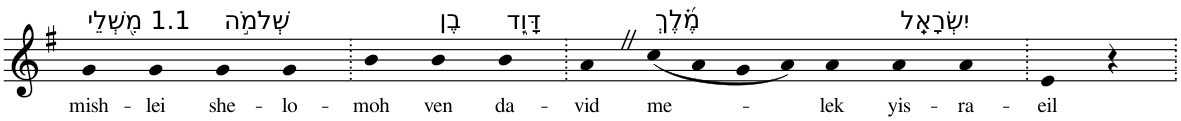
**kern	**text
*part1	*part1
*staff1	*staff1
*I"Piano	*
*I'Pno	*
*clefG2	*
*k[f#]	*
*G:	*
=1	=1
!LO:TX:a:t=1.1 מִ֭שְׁלֵי	!
!	!LO:LY:b
4g	mish-
!	!LO:LY:b
4g	-lei
!LO:TX:a:t=שְׁלֹמֹ֣ה	!
!	!LO:LY:b
4g	she-
!	!LO:LY:b
4g	-lo-
=2.	=2.
!	!LO:LY:b
4b	-moh
!LO:TX:a:t=בֶן	!
!	!LO:LY:b
4b	ven
!LO:TX:a:t=דָּוִ֑ד	!
!	!LO:LY:b
4b	da-
=3.	=3.
!	!LO:LY:b
4aZ	-vid
!LO:TX:a:t=מֶ֝֗לֶךְ	!
!	!LO:LY:b
(<8cc	me-
8a	.
8g	.
8a)	.
!	!LO:LY:b
4a	-lek
!LO:TX:a:t=יִשְׂרָאֵֽל	!
!	!LO:LY:b
4a	yis-
!	!LO:LY:b
4a	-ra-
=4.	=4.
!	!LO:LY:b
4e	-eil
4r	.
=.	=.
*-	*-
